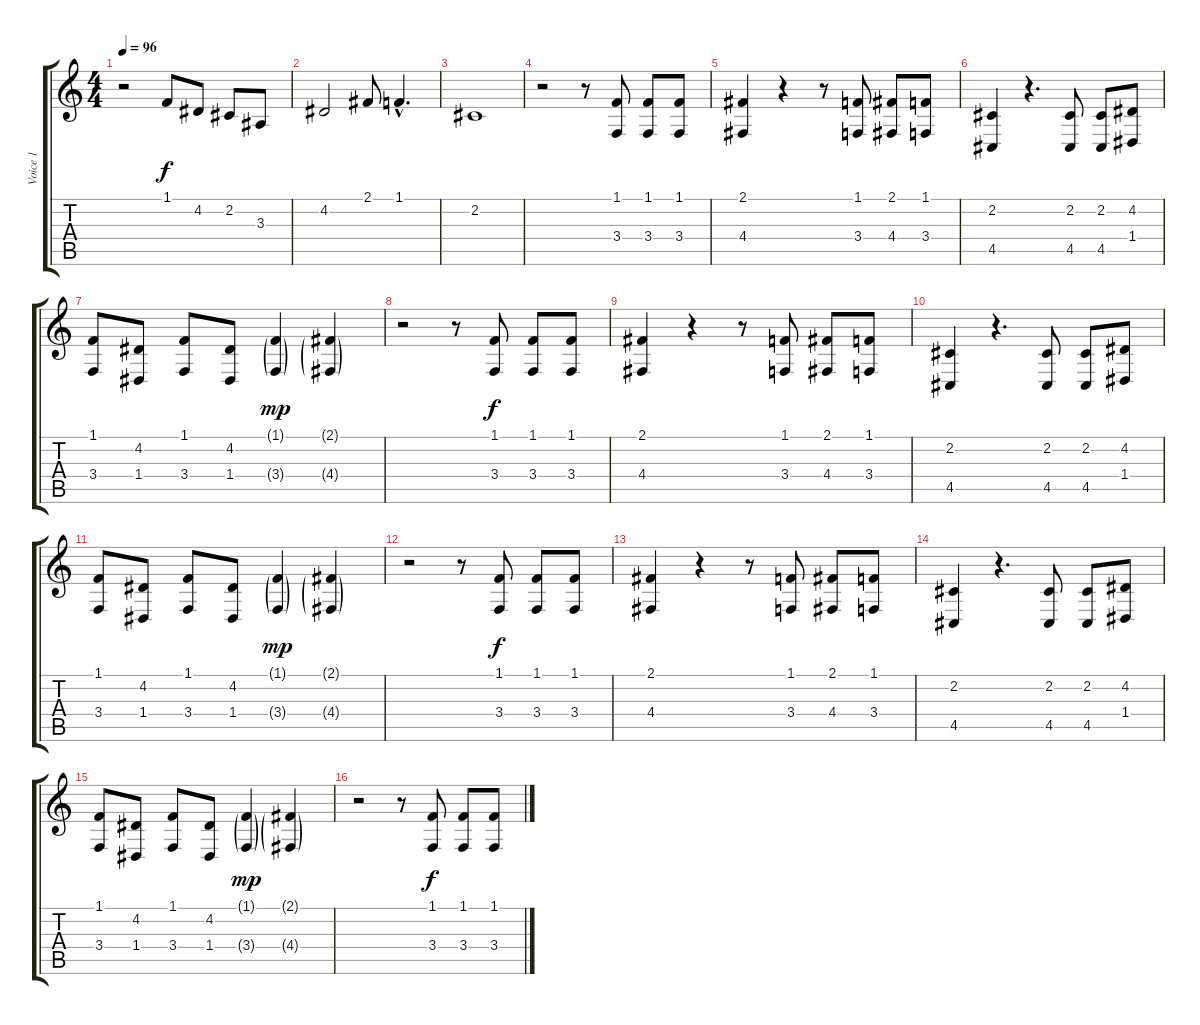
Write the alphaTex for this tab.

\track ("Voice 1" "Voice 1") {instrument lead6voice}
\staff {score tabs}
\tuning (E4 B3 G3 D3 A2 E2) {hide}
\ts (4 4)
\tempo 96
\clef g2
\ks c
r.2{dy f} 1.1.8 4.2.8 2.2.8 3.3.8 |
4.2.2 2.1.8 1.1{hac}.4{d} |
2.2.1 |
r.2 r.8 (1.1 3.4).8 (1.1 3.4).8 (1.1 3.4).8 |
(2.1 4.4).4 r.4 r.8 (1.1 3.4).8 (2.1 4.4).8 (1.1 3.4).8 |
(2.2 4.5).4 r.4{d} (2.2 4.5).8 (2.2 4.5).8 (4.2 1.4).8 |
(1.1 3.4).8 (4.2 1.4).8 (1.1 3.4).8 (4.2 1.4).8 (1.1{g} 3.4{g}).4{dy mp} (2.1{g} 4.4{g}).4 |
r.2 r.8 (1.1 3.4).8{dy f} (1.1 3.4).8 (1.1 3.4).8 |
(2.1 4.4).4 r.4 r.8 (1.1 3.4).8 (2.1 4.4).8 (1.1 3.4).8 |
(2.2 4.5).4 r.4{d} (2.2 4.5).8 (2.2 4.5).8 (4.2 1.4).8 |
(1.1 3.4).8 (4.2 1.4).8 (1.1 3.4).8 (4.2 1.4).8 (1.1{g} 3.4{g}).4{dy mp} (2.1{g} 4.4{g}).4 |
r.2 r.8 (1.1 3.4).8{dy f} (1.1 3.4).8 (1.1 3.4).8 |
(2.1 4.4).4 r.4 r.8 (1.1 3.4).8 (2.1 4.4).8 (1.1 3.4).8 |
(2.2 4.5).4 r.4{d} (2.2 4.5).8 (2.2 4.5).8 (4.2 1.4).8 |
(1.1 3.4).8 (4.2 1.4).8 (1.1 3.4).8 (4.2 1.4).8 (1.1{g} 3.4{g}).4{dy mp} (2.1{g} 4.4{g}).4 |
r.2 r.8 (1.1 3.4).8{dy f} (1.1 3.4).8 (1.1 3.4).8
